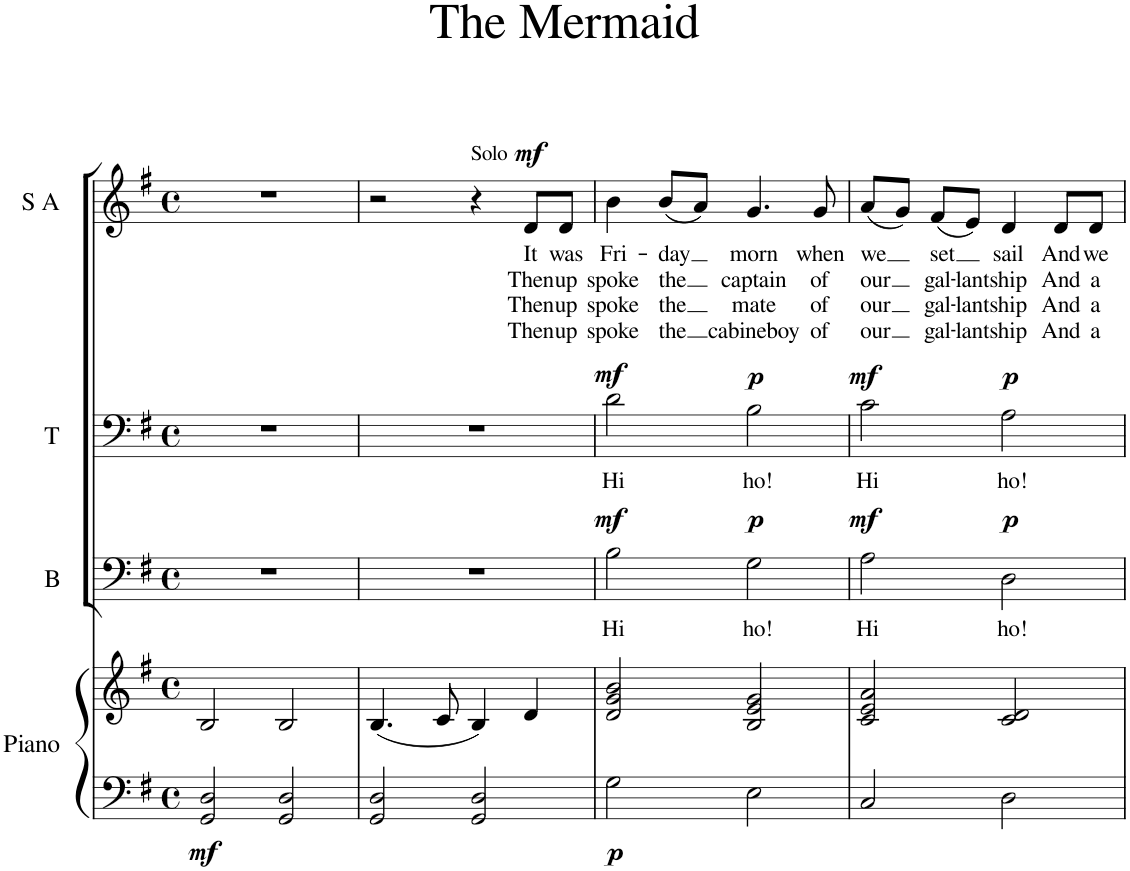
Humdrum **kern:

**kern	**kern	**dynam	**kern	**text	**dynam	**kern	**text	**dynam	**kern	**text	**text	**text	**text	**dynam
*part4	*part4	*part4	*part3	*part3	*part3	*part2	*part2	*part2	*part1	*part1	*part1	*part1	*part1	*part1
*staff5	*staff4	*staff4/5	*staff3	*staff3	*staff3	*staff2	*staff2	*staff2	*staff1	*staff1	*staff1	*staff1	*staff1	*staff1
*I"Piano	*	*	*I"B	*	*	*I"T	*	*	*I"S A	*	*	*	*	*
*I'Pno	*	*	*I'B	*	*	*I'T	*	*	*I'S A	*	*	*	*	*
*clefF4	*clefG2	*	*clefF4	*	*	*clefF4	*	*	*clefG2	*	*	*	*	*
*k[f#]	*k[f#]	*	*k[f#]	*	*	*k[f#]	*	*	*k[f#]	*	*	*	*	*
*M4/4	*M4/4	*	*M4/4	*	*	*M4/4	*	*	*M4/4	*	*	*	*	*
*met(c)	*met(c)	*	*met(c)	*	*	*met(c)	*	*	*met(c)	*	*	*	*	*
=1	=1	=1	=1	=1	=1	=1	=1	=1	=1	=1	=1	=1	=1	=1
!	!	!LO:DY:b=2	!	!	!	!	!	!	!	!	!	!	!	!
2GG/ 2D/	2B/	mf	1r	.	.	1r	.	.	1r	.	.	.	.	.
2GG/ 2D/	2B/	.	.	.	.	.	.	.	.	.	.	.	.	.
=2	=2	=2	=2	=2	=2	=2	=2	=2	=2	=2	=2	=2	=2	=2
2GG/ 2D/	(4.B/	.	1r	.	.	1r	.	.	2r	.	.	.	.	.
.	8c/	.	.	.	.	.	.	.	.	.	.	.	.	.
!	!	!	!	!	!	!	!	!	!LO:TX:a:t=Solo	!	!	!	!	!
2GG/ 2D/	4B/)	.	.	.	.	.	.	.	4r	.	.	.	.	.
!	!	!	!	!	!	!	!	!	!	!LO:LY:b	!LO:LY:b	!LO:LY:b	!LO:LY:b	!LO:DY:a
.	4d/	.	.	.	.	.	.	.	8d/L	It	Then	Then	Then	mf
!	!	!	!	!	!	!	!	!	!	!LO:LY:b	!LO:LY:b	!LO:LY:b	!LO:LY:b	!
.	.	.	.	.	.	.	.	.	8d/J	was	up	up	up	.
=3	=3	=3	=3	=3	=3	=3	=3	=3	=3	=3	=3	=3	=3	=3
!	!	!LO:DY:b=2	!	!LO:LY:b	!LO:DY:a	!	!LO:LY:b	!LO:DY:a	!	!LO:LY:b	!LO:LY:b	!LO:LY:b	!LO:LY:b	!
2G\	2d/ 2g/ 2b/	p	2B\	Hi	mf	2d\	Hi	mf	4b\	Fri-	spoke	spoke	spoke	.
!	!	!	!	!	!	!	!	!	!	!LO:LY:b	!LO:LY:b	!LO:LY:b	!LO:LY:b	!
.	.	.	.	.	.	.	.	.	(8b/L	-day	the	the	the	.
.	.	.	.	.	.	.	.	.	8a/J)	.	.	.	.	.
!	!	!	!	!LO:LY:b	!LO:DY:a	!	!LO:LY:b	!LO:DY:a	!	!LO:LY:b	!LO:LY:b	!LO:LY:b	!LO:LY:b	!
2E\	2B/ 2e/ 2g/	.	2G\	ho!	p	2B\	ho!	p	4.g/	morn	captain	mate	cabineboy	.
!	!	!	!	!	!	!	!	!	!	!LO:LY:b	!LO:LY:b	!LO:LY:b	!LO:LY:b	!
.	.	.	.	.	.	.	.	.	8g/	when	of	of	of	.
=4	=4	=4	=4	=4	=4	=4	=4	=4	=4	=4	=4	=4	=4	=4
!	!	!	!	!LO:LY:b	!LO:DY:a	!	!LO:LY:b	!LO:DY:a	!	!LO:LY:b	!LO:LY:b	!LO:LY:b	!LO:LY:b	!
2C/	2c/ 2e/ 2a/	.	2A\	Hi	mf	2c\	Hi	mf	(8a/L	we	our	our	our	.
.	.	.	.	.	.	.	.	.	8g/J)	.	.	.	.	.
!	!	!	!	!	!	!	!	!	!	!LO:LY:b	!LO:LY:b	!LO:LY:b	!LO:LY:b	!
.	.	.	.	.	.	.	.	.	(8f#/L	set	gal-	gal-	gal-	.
!	!	!	!	!	!	!	!	!	!	!	!LO:LY:b	!LO:LY:b	!LO:LY:b	!
.	.	.	.	.	.	.	.	.	8e/J)	.	-lant	-lant	-lant	.
!	!	!	!	!LO:LY:b	!LO:DY:a	!	!LO:LY:b	!LO:DY:a	!	!LO:LY:b	!LO:LY:b	!LO:LY:b	!LO:LY:b	!
2D\	2c/ 2d/	.	2D\	ho!	p	2A\	ho!	p	4d/	sail	ship	ship	ship	.
!	!	!	!	!	!	!	!	!	!	!LO:LY:b	!LO:LY:b	!LO:LY:b	!LO:LY:b	!
.	.	.	.	.	.	.	.	.	8d/L	And	And	And	And	.
!	!	!	!	!	!	!	!	!	!	!LO:LY:b	!LO:LY:b	!LO:LY:b	!LO:LY:b	!
.	.	.	.	.	.	.	.	.	8d/J	we	a	a	a	.
=	=	=	=	=	=	=	=	=	=	=	=	=	=	=
*-	*-	*-	*-	*-	*-	*-	*-	*-	*-	*-	*-	*-	*-	*-
